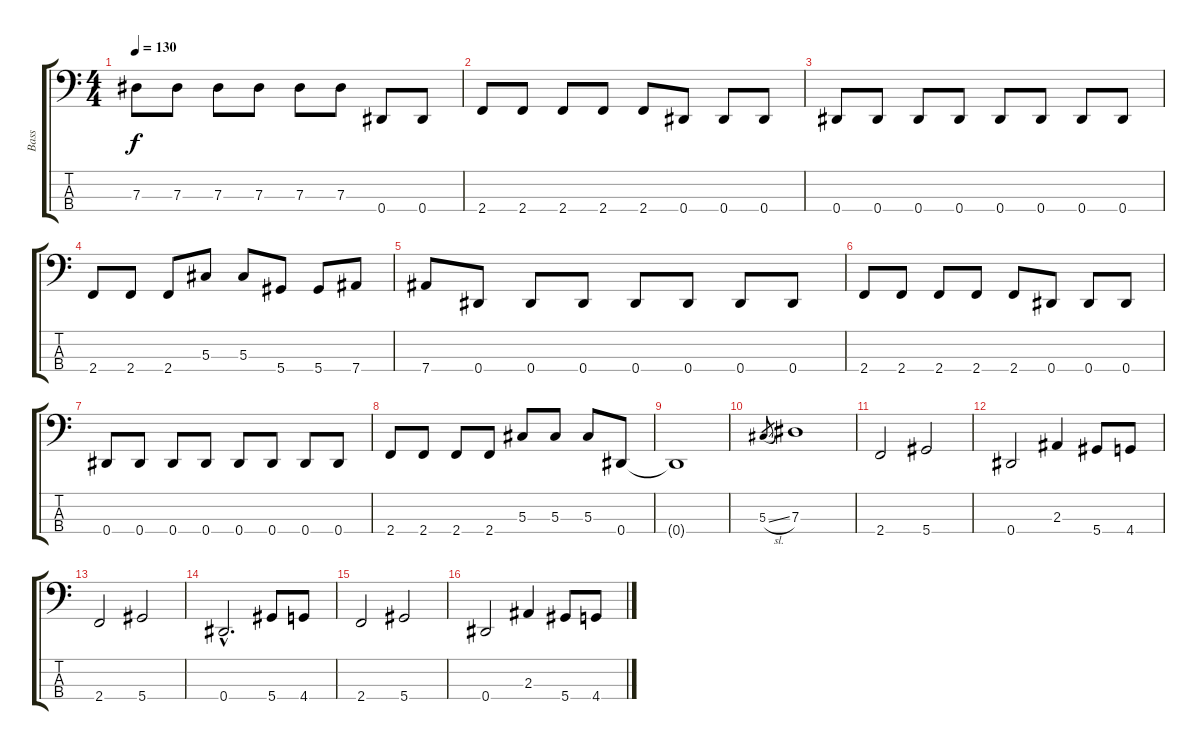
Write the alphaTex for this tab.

\track ("Bass" "Bass") {instrument electricbassfinger}
\staff {score tabs}
\tuning (Gb2 Db2 Ab1 Eb1) {hide}
\ts (4 4)
\tempo 130
\clef f4
\ks c
7.3{t}.8{dy f} 7.3.8 7.3.8 7.3.8 7.3.8 7.3.8 0.4.8 0.4.8 |
2.4.8 2.4.8 2.4.8 2.4.8 2.4.8 0.4.8 0.4.8 0.4.8 |
0.4.8 0.4.8 0.4.8 0.4.8 0.4.8 0.4.8 0.4.8 0.4.8 |
2.4.8 2.4.8 2.4.8 5.3.8 5.3.8 5.4.8 5.4.8 7.4.8 |
7.4.8 0.4.8 0.4.8 0.4.8 0.4.8 0.4.8 0.4.8 0.4.8 |
2.4.8 2.4.8 2.4.8 2.4.8 2.4.8 0.4.8 0.4.8 0.4.8 |
0.4.8 0.4.8 0.4.8 0.4.8 0.4.8 0.4.8 0.4.8 0.4.8 |
2.4.8 2.4.8 2.4.8 2.4.8 5.3.8 5.3.8 5.3.8 0.4.8 |
0.4{t}.1 |
5.3{sl}.8{gr} 7.3.1 |
2.4.2 5.4.2 |
0.4.2 2.3.4 5.4.8 4.4.8 |
2.4.2 5.4.2 |
0.4{hac}.2{d} 5.4.8 4.4.8 |
2.4.2 5.4.2 |
0.4.2 2.3.4 5.4.8 4.4.8
